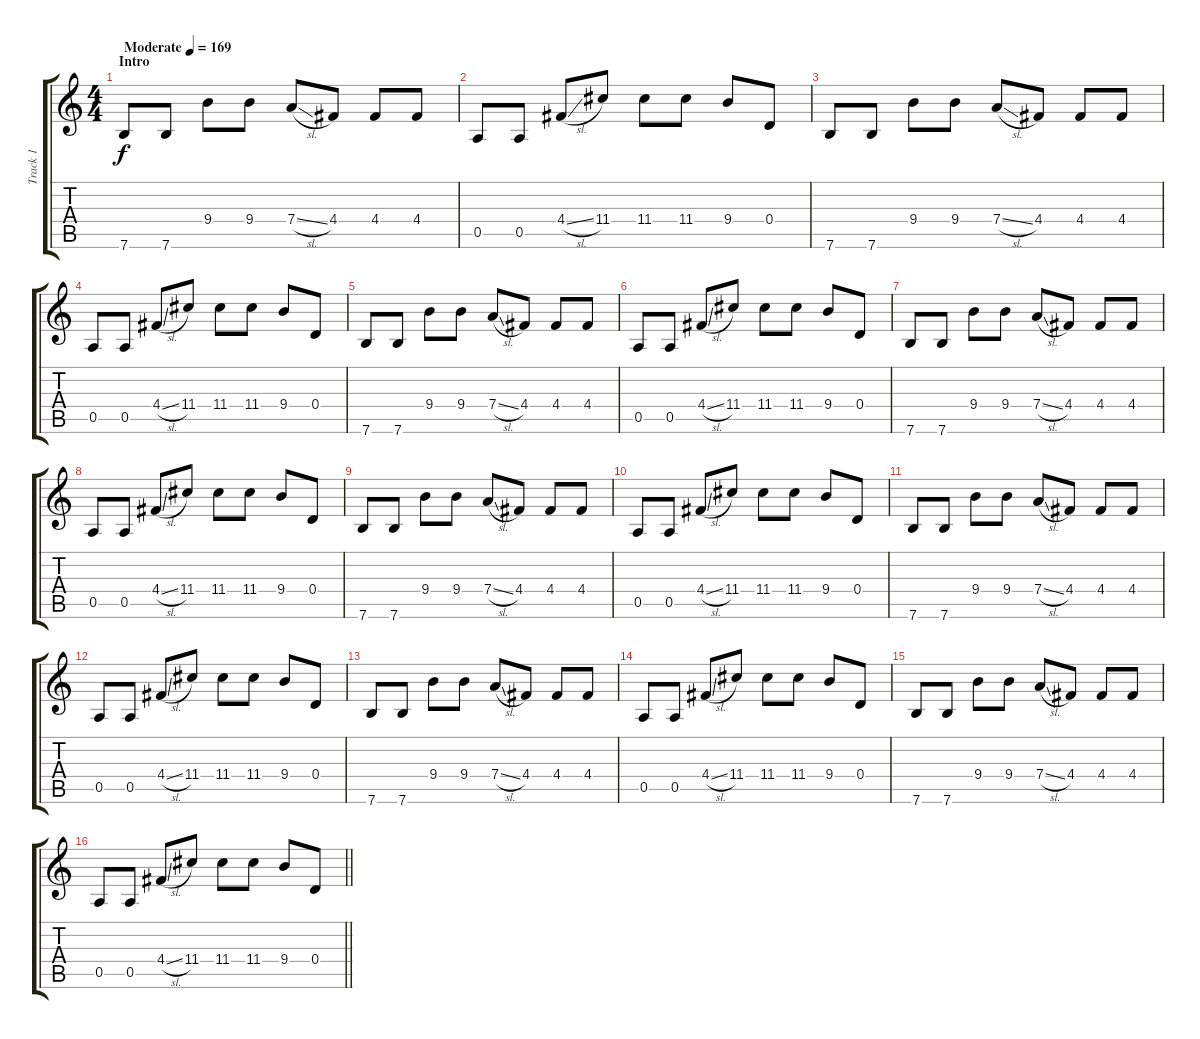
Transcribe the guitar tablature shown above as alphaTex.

\track ("Track 1" "Track 1") {instrument overdrivenguitar}
\staff {score tabs}
\tuning (E4 B3 G3 D3 A2 E2) {hide}
\ts (4 4)
\section ("" "Intro")
\tempo (169 "Moderate")
\clef g2
\ks c
7.6.8{dy f instrument overdrivenguitar} 7.6.8 9.4.8 9.4.8 7.4{sl}.8 4.4.8 4.4.8 4.4.8 |
0.5.8 0.5.8 4.4{sl}.8 11.4.8 11.4.8 11.4.8 9.4.8 0.4.8 |
7.6.8 7.6.8 9.4.8 9.4.8 7.4{sl}.8 4.4.8 4.4.8 4.4.8 |
0.5.8 0.5.8 4.4{sl}.8 11.4.8 11.4.8 11.4.8 9.4.8 0.4.8 |
7.6.8 7.6.8 9.4.8 9.4.8 7.4{sl}.8 4.4.8 4.4.8 4.4.8 |
0.5.8 0.5.8 4.4{sl}.8 11.4.8 11.4.8 11.4.8 9.4.8 0.4.8 |
7.6.8 7.6.8 9.4.8 9.4.8 7.4{sl}.8 4.4.8 4.4.8 4.4.8 |
0.5.8 0.5.8 4.4{sl}.8 11.4.8 11.4.8 11.4.8 9.4.8 0.4.8 |
7.6.8 7.6.8 9.4.8 9.4.8 7.4{sl}.8 4.4.8 4.4.8 4.4.8 |
0.5.8 0.5.8 4.4{sl}.8 11.4.8 11.4.8 11.4.8 9.4.8 0.4.8 |
7.6.8 7.6.8 9.4.8 9.4.8 7.4{sl}.8 4.4.8 4.4.8 4.4.8 |
0.5.8 0.5.8 4.4{sl}.8 11.4.8 11.4.8 11.4.8 9.4.8 0.4.8 |
7.6.8 7.6.8 9.4.8 9.4.8 7.4{sl}.8 4.4.8 4.4.8 4.4.8 |
0.5.8 0.5.8 4.4{sl}.8 11.4.8 11.4.8 11.4.8 9.4.8 0.4.8 |
7.6.8 7.6.8 9.4.8 9.4.8 7.4{sl}.8 4.4.8 4.4.8 4.4.8 |
\barLineRight lightlight
0.5.8 0.5.8 4.4{sl}.8 11.4.8 11.4.8 11.4.8 9.4.8 0.4.8
